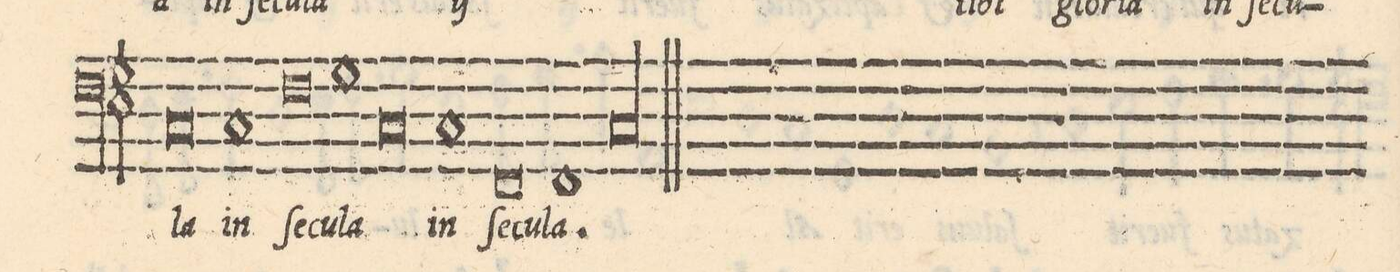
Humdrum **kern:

**kern	**text
*I"BASSVS	*
*clefF4	*
*k[]	*
*met(O|3)	*
*M3/1	*
0C	-la
1C	in
=64-	=64-
0F	ſe-
1G	-cu-
=65-	=65-
0C	-la
1C	in
=66-	=66-
0FF	ſe-
1FF	-cu-
=67-	=67-
0.Cl	-la.
==	==
*-	*-
